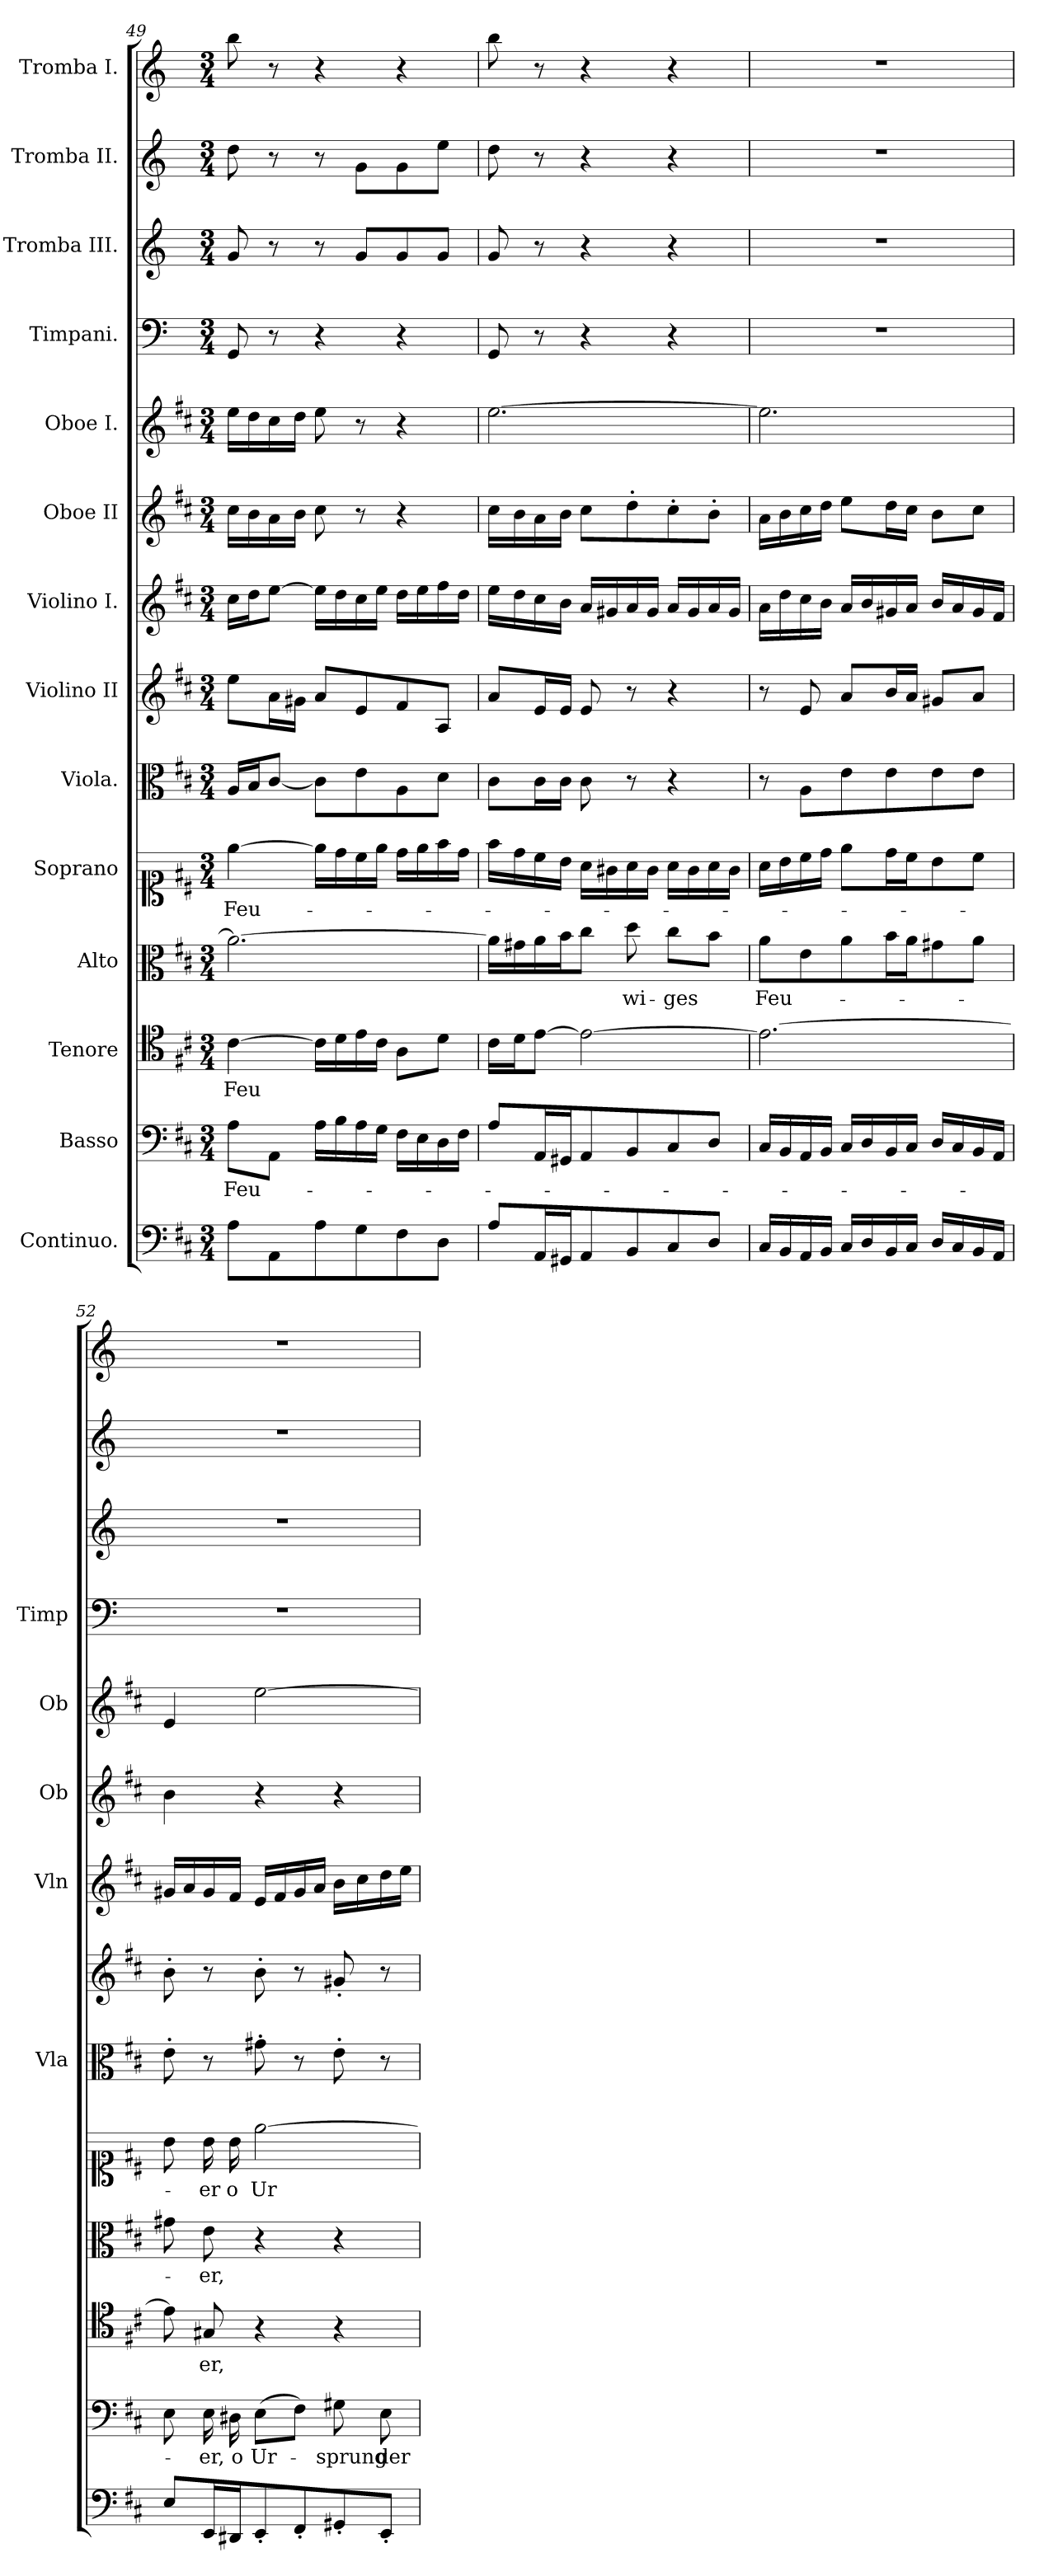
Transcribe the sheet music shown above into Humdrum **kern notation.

**kern	**kern	**text	**kern	**text	**kern	**text	**kern	**text	**kern	**kern	**kern	**kern	**kern	**kern	**kern	**kern	**kern
*part14	*part13	*part13	*part12	*part12	*part11	*part11	*part10	*part10	*part9	*part8	*part7	*part6	*part5	*part4	*part3	*part2	*part1
*staff14	*staff13	*staff13	*staff12	*staff12	*staff11	*staff11	*staff10	*staff10	*staff9	*staff8	*staff7	*staff6	*staff5	*staff4	*staff3	*staff2	*staff1
*I"Continuo.	*I"Basso	*	*I"Tenore	*	*I"Alto	*	*I"Soprano	*	*I"Viola.	*I"Violino II	*I"Violino I.	*I"Oboe II	*I"Oboe I.	*I"Timpani.	*I"Tromba III.	*I"Tromba II.	*I"Tromba I.
*	*	*	*	*	*	*	*	*	*I'Vla	*	*I'Vln	*I'Ob	*I'Ob	*I'Timp	*	*	*
*clefF4	*clefF4	*	*clefC4	*	*clefC3	*	*clefC1	*	*clefC3	*clefG2	*clefG2	*clefG2	*clefG2	*clefF4	*clefG2	*clefG2	*clefG2
*	*	*	*	*	*	*	*	*	*	*	*	*	*	*ITrd-1c-2	*ITrd-1c-2	*ITrd-1c-2	*ITrd-1c-2
*k[f#c#]	*k[f#c#]	*	*k[f#c#]	*	*k[f#c#]	*	*k[f#c#]	*	*k[f#c#]	*k[f#c#]	*k[f#c#]	*k[f#c#]	*k[f#c#]	*k[f#c#]	*k[f#c#]	*k[f#c#]	*k[f#c#]
*M3/4	*M3/4	*	*M3/4	*	*M3/4	*	*M3/4	*	*M3/4	*M3/4	*M3/4	*M3/4	*M3/4	*M3/4	*M3/4	*M3/4	*M3/4
=49	=49	=49	=49	=49	=49	=49	=49	=49	=49	=49	=49	=49	=49	=49	=49	=49	=49
!	!	!LO:LY:b	!	!LO:LY:b	!	!LO:LY:b	!	!LO:LY:b	!	!	!	!	!	!	!	!	!
8A\L	8A\L	-Feu-	[4c#\	-Feu-	2.a\_	---	[4ee\	Feu-	16A/LL	8ee\L	16cc#\LL	16cc#\LL	16ee\LL	8AA/	8a/	8ee\	8ccc#\
.	.	.	.	.	.	.	.	.	16B/J	.	16dd\J	16b\	16dd\	.	.	.	.
8AA\	8AA\J	.	.	.	.	.	.	.	[8c#/J	16a\L	[8ee\J	16a\	16cc#\	8r	8r	8r	8r
.	.	.	.	.	.	.	.	.	.	16g#X\JJ	.	16b\JJ	16dd\JJ	.	.	.	.
8A\	16A\LL	.	16c#\LL]	.	.	.	16ee\LL]	.	8c#\L]	8a/L	16ee\LL]	8cc#\	8ee\	4r	8r	8r	4r
.	16B\	.	16d\	.	.	.	16dd\	.	.	.	16dd\	.	.	.	.	.	.
8G\	16A\	.	16e\	.	.	.	16cc#\	.	8e\	8e/	16cc#\	8r	8r	.	8a/L	8a\L	.
.	16G\JJ	.	16c#\JJ	.	.	.	16ee\JJ	.	.	.	16ee\JJ	.	.	.	.	.	.
8F#\	16F#\LL	.	8A\L	.	.	.	16dd\LL	.	8A\	8f#/	16dd\LL	4r	4r	4r	8a/	8a\	4r
.	16E\	.	.	.	.	.	16ee\	.	.	.	16ee\	.	.	.	.	.	.
8D\J	16D\	.	8d\J	.	.	.	16ff#\	.	8d\J	8A/J	16ff#\	.	.	.	8a/J	8ff#\J	.
.	16F#\JJ	.	.	.	.	.	16dd\JJ	.	.	.	16dd\JJ	.	.	.	.	.	.
=50	=50	=50	=50	=50	=50	=50	=50	=50	=50	=50	=50	=50	=50	=50	=50	=50	=50
8A/L	8A/L	.	16c#\LL	.	16a\LL]	.	16ff#\LL	.	8c#\L	8a/L	16ee\LL	16cc#\LL	[2.ee\	8AA/	8a/	8ee\	8ccc#\
.	.	.	16d\J	.	16g#X\	.	16dd\	.	.	.	16dd\	16b\	.	.	.	.	.
16AA/L	16AA/L	.	[8e\J	.	16a\	.	16cc#\	.	16c#\L	16e/L	16cc#\	16a\	.	8r	8r	8r	8r
16GG#X/J	16GG#X/J	.	.	.	16b\J	.	16b\JJ	.	16c#\JJ	16e/JJ	16b\JJ	16b\JJ	.	.	.	.	.
8AA/	8AA/	.	2e\_	.	8cc#\J	.	16a\LL	.	8c#\	8e/	16a/LL	8cc#\L	.	4r	4r	4r	4r
.	.	.	.	.	.	.	16g#X\	.	.	.	16g#X/	.	.	.	.	.	.
!	!	!	!	!	!	!LO:LY:b	!	!	!	!	!	!	!	!	!	!	!
8BB/	8BB/	.	.	.	8dd\	wi-	16a\	.	8r	8r	16a/	8dd'\	.	.	.	.	.
.	.	.	.	.	.	.	16g#\JJ	.	.	.	16g#/JJ	.	.	.	.	.	.
!	!	!	!	!	!	!LO:LY:b	!	!	!	!	!	!	!	!	!	!	!
8C#/	8C#/	.	.	.	8cc#\L	-ges	16a\LL	.	4r	4r	16a/LL	8cc#'\	.	4r	4r	4r	4r
.	.	.	.	.	.	.	16g#\	.	.	.	16g#/	.	.	.	.	.	.
8D/J	8D/J	.	.	.	8b\J	.	16a\	.	.	.	16a/	8b'\J	.	.	.	.	.
.	.	.	.	.	.	.	16g#\JJ	.	.	.	16g#/JJ	.	.	.	.	.	.
=51	=51	=51	=51	=51	=51	=51	=51	=51	=51	=51	=51	=51	=51	=51	=51	=51	=51
!	!	!	!	!LO:LY:b	!	!LO:LY:b	!	!	!	!	!	!	!	!	!	!	!
16C#/LL	16C#/LL	.	2.e\_	--	8a\L	Feu-	16a\LL	.	8r	8r	16a\LL	16a\LL	2.ee\]	2.r	2.r	2.r	2.r
16BB/	16BB/	.	.	.	.	.	16b\	.	.	.	16dd\	16b\	.	.	.	.	.
16AA/	16AA/	.	.	.	8e\	.	16cc#\	.	8A\L	8e/	16cc#\	16cc#\	.	.	.	.	.
16BB/JJ	16BB/JJ	.	.	.	.	.	16dd\JJ	.	.	.	16b\JJ	16dd\JJ	.	.	.	.	.
16C#/LL	16C#/LL	.	.	.	8a\	.	8ee\L	.	8e\	8a/L	16a/LL	8ee\L	.	.	.	.	.
16D/	16D/	.	.	.	.	.	.	.	.	.	16b/	.	.	.	.	.	.
16BB/	16BB/	.	.	.	16b\L	.	16dd\L	.	8e\	16b/L	16g#X/	16dd\L	.	.	.	.	.
16C#/JJ	16C#/JJ	.	.	.	16a\J	.	16cc#\J	.	.	16a/JJ	16a/JJ	16cc#\JJ	.	.	.	.	.
16D/LL	16D/LL	.	.	.	8g#X\	.	8b\	.	8e\	8g#X/L	16b/LL	8b\L	.	.	.	.	.
16C#/	16C#/	.	.	.	.	.	.	.	.	.	16a/	.	.	.	.	.	.
16BB/	16BB/	.	.	.	8a\J	.	8cc#\J	.	8e\J	8a/J	16g#/	8cc#\J	.	.	.	.	.
16AA/JJ	16AA/JJ	.	.	.	.	.	.	.	.	.	16f#/JJ	.	.	.	.	.	.
!!LO:PB:g=z
=52	=52	=52	=52	=52	=52	=52	=52	=52	=52	=52	=52	=52	=52	=52	=52	=52	=52
!	!	!	!	!LO:LY:b	!	!	!	!	!	!	!	!	!	!	!	!	!
8E/L	8E\	.	8e\]	-	8g#X\	.	8b\	.	8e'\	8b'\	16g#X/LL	4b\	4e/	2.r	2.r	2.r	2.r
.	.	.	.	.	.	.	.	.	.	.	16a/	.	.	.	.	.	.
!	!	!LO:LY:b	!	!LO:LY:b	!	!LO:LY:b	!	!LO:LY:b	!	!	!	!	!	!	!	!	!
16EE/L	16E\	er,	8G#X/	er,	8e\	-er,	16b\	-er	8r	8r	16g#/	.	.	.	.	.	.
!	!	!LO:LY:b	!	!	!	!	!	!LO:LY:b	!	!	!	!	!	!	!	!	!
16DD#X/J	16D#X\	o	.	.	.	.	16b\	o	.	.	16f#/JJ	.	.	.	.	.	.
!	!	!LO:LY:b	!	!	!	!	!	!LO:LY:b	!	!	!	!	!	!	!	!	!
8EE'/	(>8E\L	Ur-	4r	.	4r	.	[2ee\	Ur-	8g#X'\	8b'\	16e/LL	4r	[2ee\	.	.	.	.
.	.	.	.	.	.	.	.	.	.	.	16f#/	.	.	.	.	.	.
8FF#'/	8F#\J)	.	.	.	.	.	.	.	8r	8r	16g#/	.	.	.	.	.	.
.	.	.	.	.	.	.	.	.	.	.	16a/JJ	.	.	.	.	.	.
!	!	!LO:LY:b	!	!	!	!	!	!	!	!	!	!	!	!	!	!	!
8GG#X'/	8G#X\	-sprung	4r	.	4r	.	.	.	8e'\	8g#X'/	16b\LL	4r	.	.	.	.	.
.	.	.	.	.	.	.	.	.	.	.	16cc#\	.	.	.	.	.	.
!	!	!LO:LY:b	!	!	!	!	!	!	!	!	!	!	!	!	!	!	!
8EE'/J	8E\	der	.	.	.	.	.	.	8r	8r	16dd\	.	.	.	.	.	.
.	.	.	.	.	.	.	.	.	.	.	16ee\JJ	.	.	.	.	.	.
=	=	=	=	=	=	=	=	=	=	=	=	=	=	=	=	=	=
*-	*-	*-	*-	*-	*-	*-	*-	*-	*-	*-	*-	*-	*-	*-	*-	*-	*-
